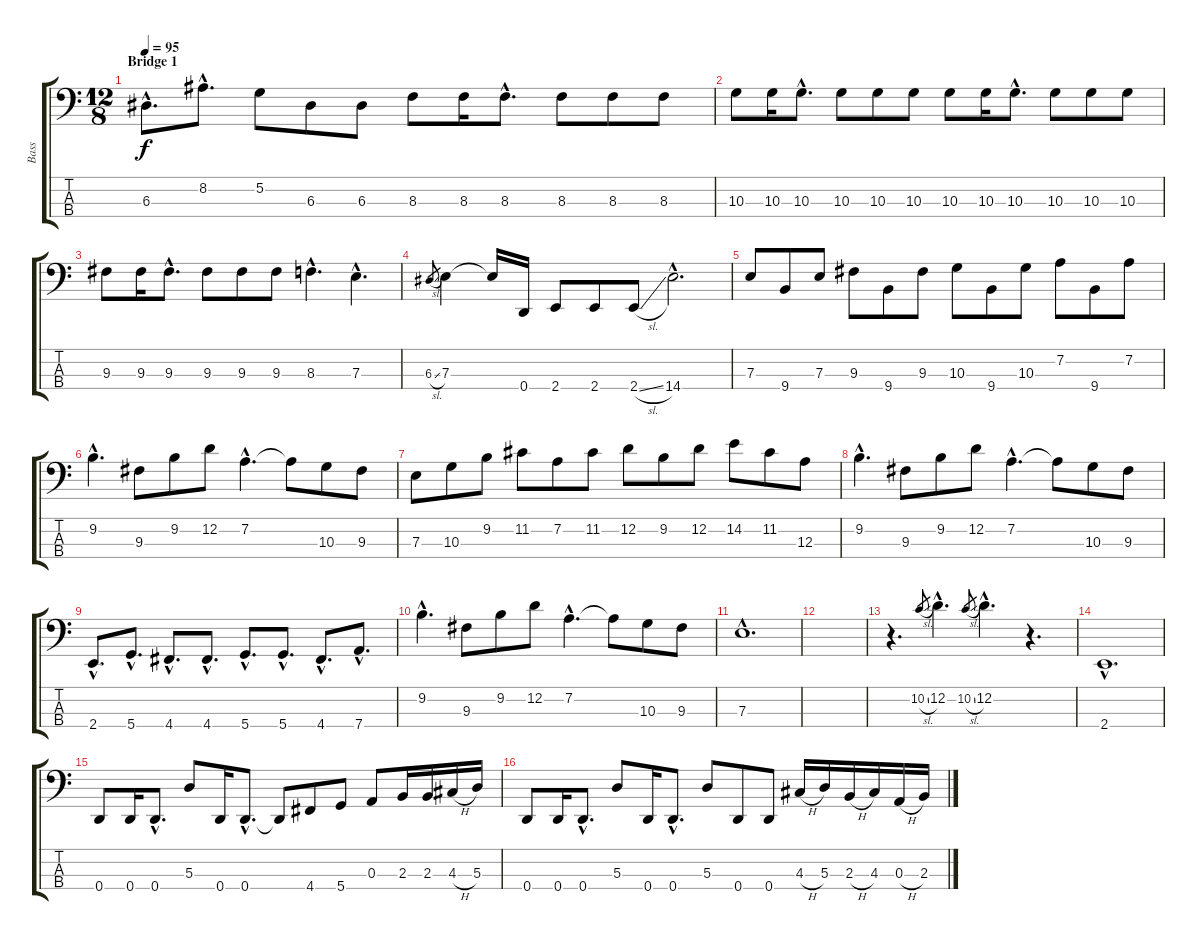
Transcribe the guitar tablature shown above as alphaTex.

\track ("Bass" "Bass") {instrument electricbassfinger}
\staff {score tabs}
\tuning (G2 D2 A1 D1) {hide}
\ts (12 8)
\section ("" "Bridge 1")
\tempo 95
\clef f4
\ks c
6.3{hac}.8{d dy f} 8.2{hac}.8{d} 5.2.8 6.3.8 6.3.8 8.3.8 8.3.16 8.3{hac}.8{d} 8.3.8 8.3.8 8.3.8 |
10.3.8 10.3.16 10.3{hac}.8{d} 10.3.8 10.3.8 10.3.8 10.3.8 10.3.16 10.3{hac}.8{d} 10.3.8 10.3.8 10.3.8 |
9.3.8 9.3.16 9.3{hac}.8{d} 9.3.8 9.3.8 9.3.8 8.3{hac}.4{d} 7.3{hac}.4{d} |
6.3{sl}.8{gr} 7.3.4 7.3{t}.16 0.4.16 2.4.8 2.4.8 2.4{sl}.8 14.4{hac}.2{d} |
7.3.8 9.4.8 7.3.8 9.3.8 9.4.8 9.3.8 10.3.8 9.4.8 10.3.8 7.2.8 9.4.8 7.2.8 |
9.2{hac}.4{d} 9.3.8 9.2.8 12.2.8 7.2{hac}.4{d} 7.2{t}.8 10.3.8 9.3.8 |
7.3.8 10.3.8 9.2.8 11.2.8 7.2.8 11.2.8 12.2.8 9.2.8 12.2.8 14.2.8 11.2.8 12.3.8 |
9.2{hac}.4{d} 9.3.8 9.2.8 12.2.8 7.2{hac}.4{d} 7.2{t}.8 10.3.8 9.3.8 |
2.4{hac}.8{d} 5.4{hac}.8{d} 4.4{hac}.8{d} 4.4{hac}.8{d} 5.4{hac}.8{d} 5.4{hac}.8{d} 4.4{hac}.8{d} 7.4{hac}.8{d} |
9.2{hac}.4{d} 9.3.8 9.2.8 12.2.8 7.2{hac}.4{d} 7.2{t}.8 10.3.8 9.3.8 |
7.3{hac}.1{d} |
|
r.4{d} 10.2{sl}.8{gr} 12.2{hac}.4{d} 10.2{sl}.8{gr} 12.2{hac}.4{d} r.4{d} |
2.4{hac}.1{d} |
0.4.8 0.4.16 0.4{hac}.8{d} 5.3.8 0.4.16 0.4{hac}.8{d} 0.4{t}.8 4.4.8 5.4.8 0.3.8 2.3.16 2.3.16 4.3{h}.16 5.3.16 |
0.4.8 0.4.16 0.4{hac}.8{d} 5.3.8 0.4.16 0.4{hac}.8{d} 5.3.8 0.4.8 0.4.8 4.3{h}.16 5.3.16 2.3{h}.16 4.3.16 0.3{h}.16 2.3.16
